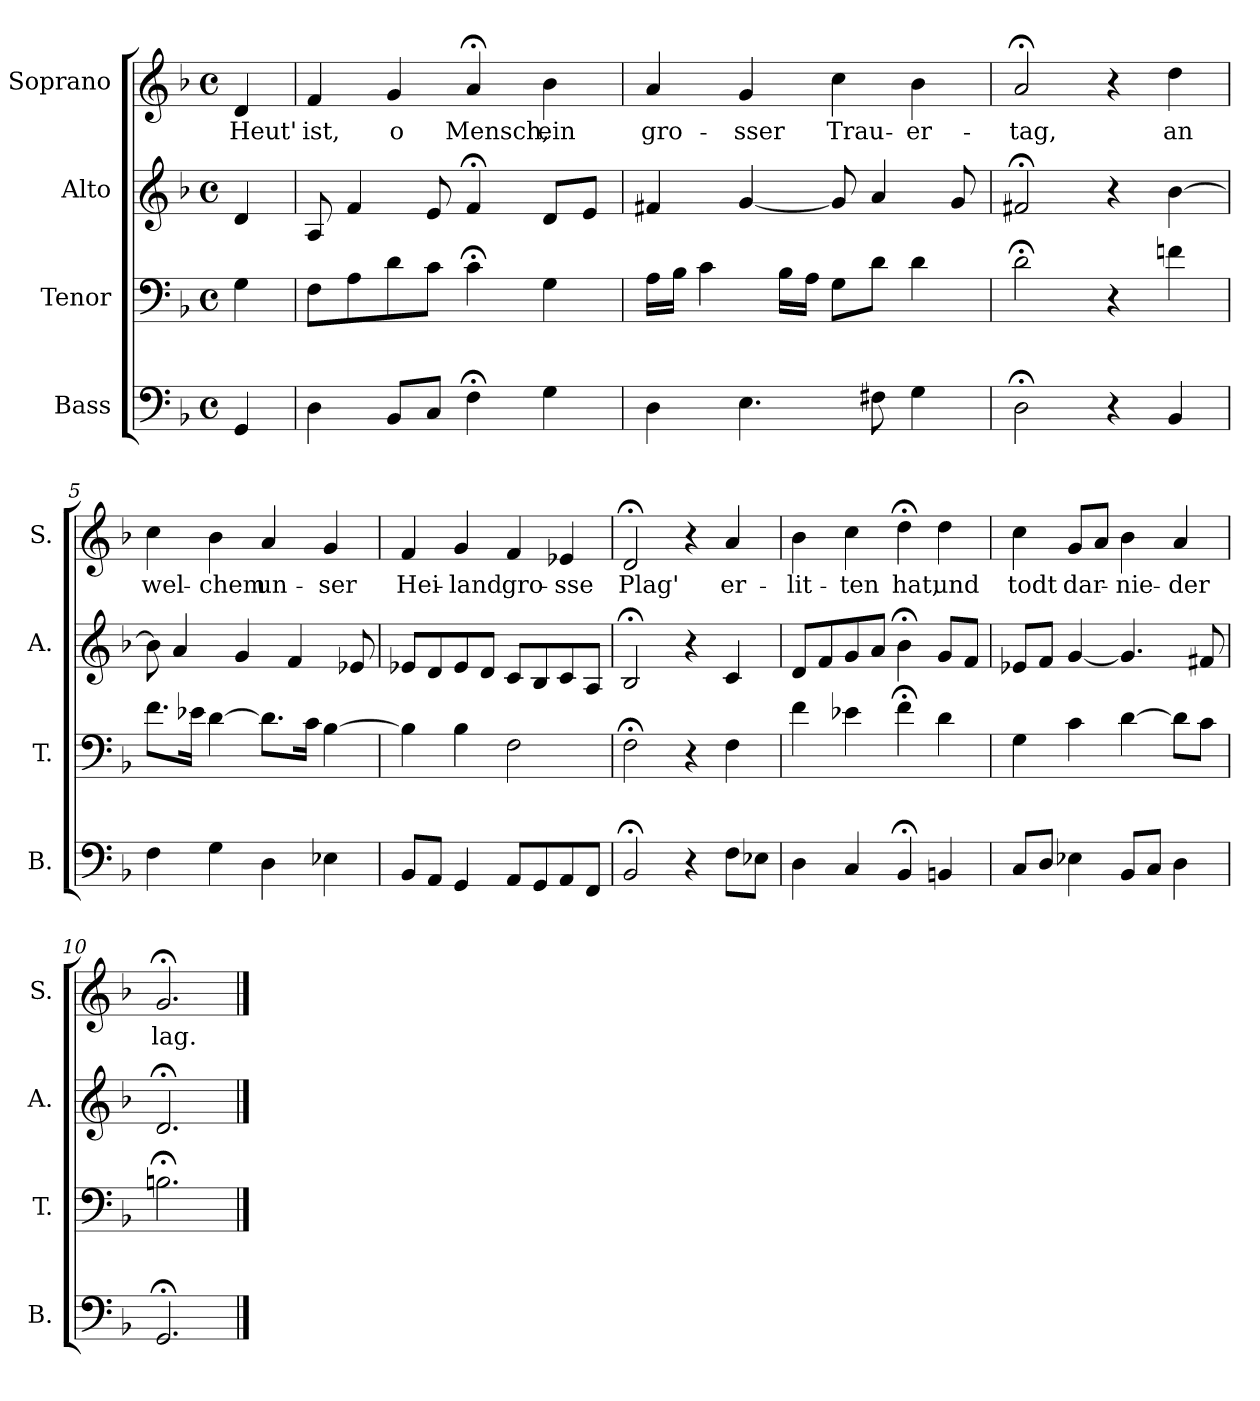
**kern	**kern	**kern	**kern	**text
*part4	*part3	*part2	*part1	*part1
*staff4	*staff3	*staff2	*staff1	*staff1
*I"Bass	*I"Tenor	*I"Alto	*I"Soprano	*
*I'B.	*I'T.	*I'A.	*I'S.	*
*clefF4	*clefF4	*clefG2	*clefG2	*
*k[b-]	*k[b-]	*k[b-]	*k[b-]	*
*F:	*F:	*F:	*d:	*
*M4/4	*M4/4	*M4/4	*M4/4	*
*met(c)	*met(c)	*met(c)	*met(c)	*
=1	=1	=1	=1	=1
!	!	!	!	!LO:LY:b
4GG/	4G\	4d/	4d/	Heut'
=2	=2	=2	=2	=2
!	!	!	!	!LO:LY:b
4D\	8F\L	8A/	4f/	ist,
.	8A\	4f/	.	.
!	!	!	!	!LO:LY:b
8BB-/L	8d\	.	4g/	o
8C/J	8c\J	8e/	.	.
!	!	!	!	!LO:LY:b
4F;<\	4c;<\	4f;</	4a;</	Mensch,
!	!	!	!	!LO:LY:b
4G\	4G\	8d/L	4b-\	ein
.	.	8e/J	.	.
=3	=3	=3	=3	=3
!	!	!	!	!LO:LY:b
4D\	16A\LL	4f#X/	4a/	gro-
.	16B-\JJ	.	.	.
.	4c\	.	.	.
!	!	!	!	!LO:LY:b
4.E\	.	[4g/	4g/	-sser
.	16B-\LL	.	.	.
.	16A\JJ	.	.	.
!	!	!	!	!LO:LY:b
.	8G\L	8g/]	4cc\	Trau-
8F#X\	8d\J	4a/	.	.
!	!	!	!	!LO:LY:b
4G\	4d\	.	4b-\	-er-
.	.	8g/	.	.
=4	=4	=4	=4	=4
!	!	!	!	!LO:LY:b
2D;<\	2d;<\	2f#X;</	2a;</	-tag,
4r	4r	4r	4r	.
!	!	!	!	!LO:LY:b
4BB-/	4fn\	[4b-\	4dd\	an
=5	=5	=5	=5	=5
!	!	!	!	!LO:LY:b
4F\	8.f\L	8b-\]	4cc\	wel-
.	.	4a/	.	.
.	16e-X\Jk	.	.	.
!	!	!	!	!LO:LY:b
4G\	[4d\	.	4b-\	-chem
.	.	4g/	.	.
!	!	!	!	!LO:LY:b
4D\	8.d\L]	.	4a/	un-
.	.	4f/	.	.
.	16c\Jk	.	.	.
!	!	!	!	!LO:LY:b
4E-X\	[4B-\	.	4g/	-ser
.	.	8e-X/	.	.
!!LO:LB:g=z
=6	=6	=6	=6	=6
!	!	!	!	!LO:LY:b
8BB-/L	4B-\]	8e-X/L	4f/	Hei-
8AA/J	.	8d/	.	.
!	!	!	!	!LO:LY:b
4GG/	4B-\	8e-/	4g/	-land
.	.	8d/J	.	.
!	!	!	!	!LO:LY:b
8AA/L	2F\	8c/L	4f/	gro-
8GG/	.	8B-/	.	.
!	!	!	!	!LO:LY:b
8AA/	.	8c/	4e-X/	-sse
8FF/J	.	8A/J	.	.
=7	=7	=7	=7	=7
!	!	!	!	!LO:LY:b
2BB-;</	2F;<\	2B-;</	2d;</	Plag'
4r	4r	4r	4r	.
!	!	!	!	!LO:LY:b
8F\L	4F\	4c/	4a/	er-
8E-X\J	.	.	.	.
=8	=8	=8	=8	=8
!	!	!	!	!LO:LY:b
4D\	4f\	8d/L	4b-\	-lit-
.	.	8f/	.	.
!	!	!	!	!LO:LY:b
4C/	4e-X\	8g/	4cc\	-ten
.	.	8a/J	.	.
!	!	!	!	!LO:LY:b
4BB-;</	4f;<\	4b-;<\	4dd;<\	hat,
!	!	!	!	!LO:LY:b
4BBn/	4d\	8g/L	4dd\	und
.	.	8f/J	.	.
=9	=9	=9	=9	=9
!	!	!	!	!LO:LY:b
8C/L	4G\	8e-X/L	4cc\	todt
8D/J	.	8f/J	.	.
!	!	!	!	!LO:LY:b
4E-X\	4c\	[4g/	8g/L	dar-
.	.	.	8a/J	.
!	!	!	!	!LO:LY:b
8BB-/L	[4d\	4.g/]	4b-\	-nie-
8C/J	.	.	.	.
!	!	!	!	!LO:LY:b
4D\	8d\L]	.	4a/	-der
.	8c\J	8f#X/	.	.
=10	=10	=10	=10	=10
!	!	!	!	!LO:LY:b
2.GG;</	2.Bn;<\	2.d;</	2.g;</	lag.
==	==	==	==	==
*-	*-	*-	*-	*-
